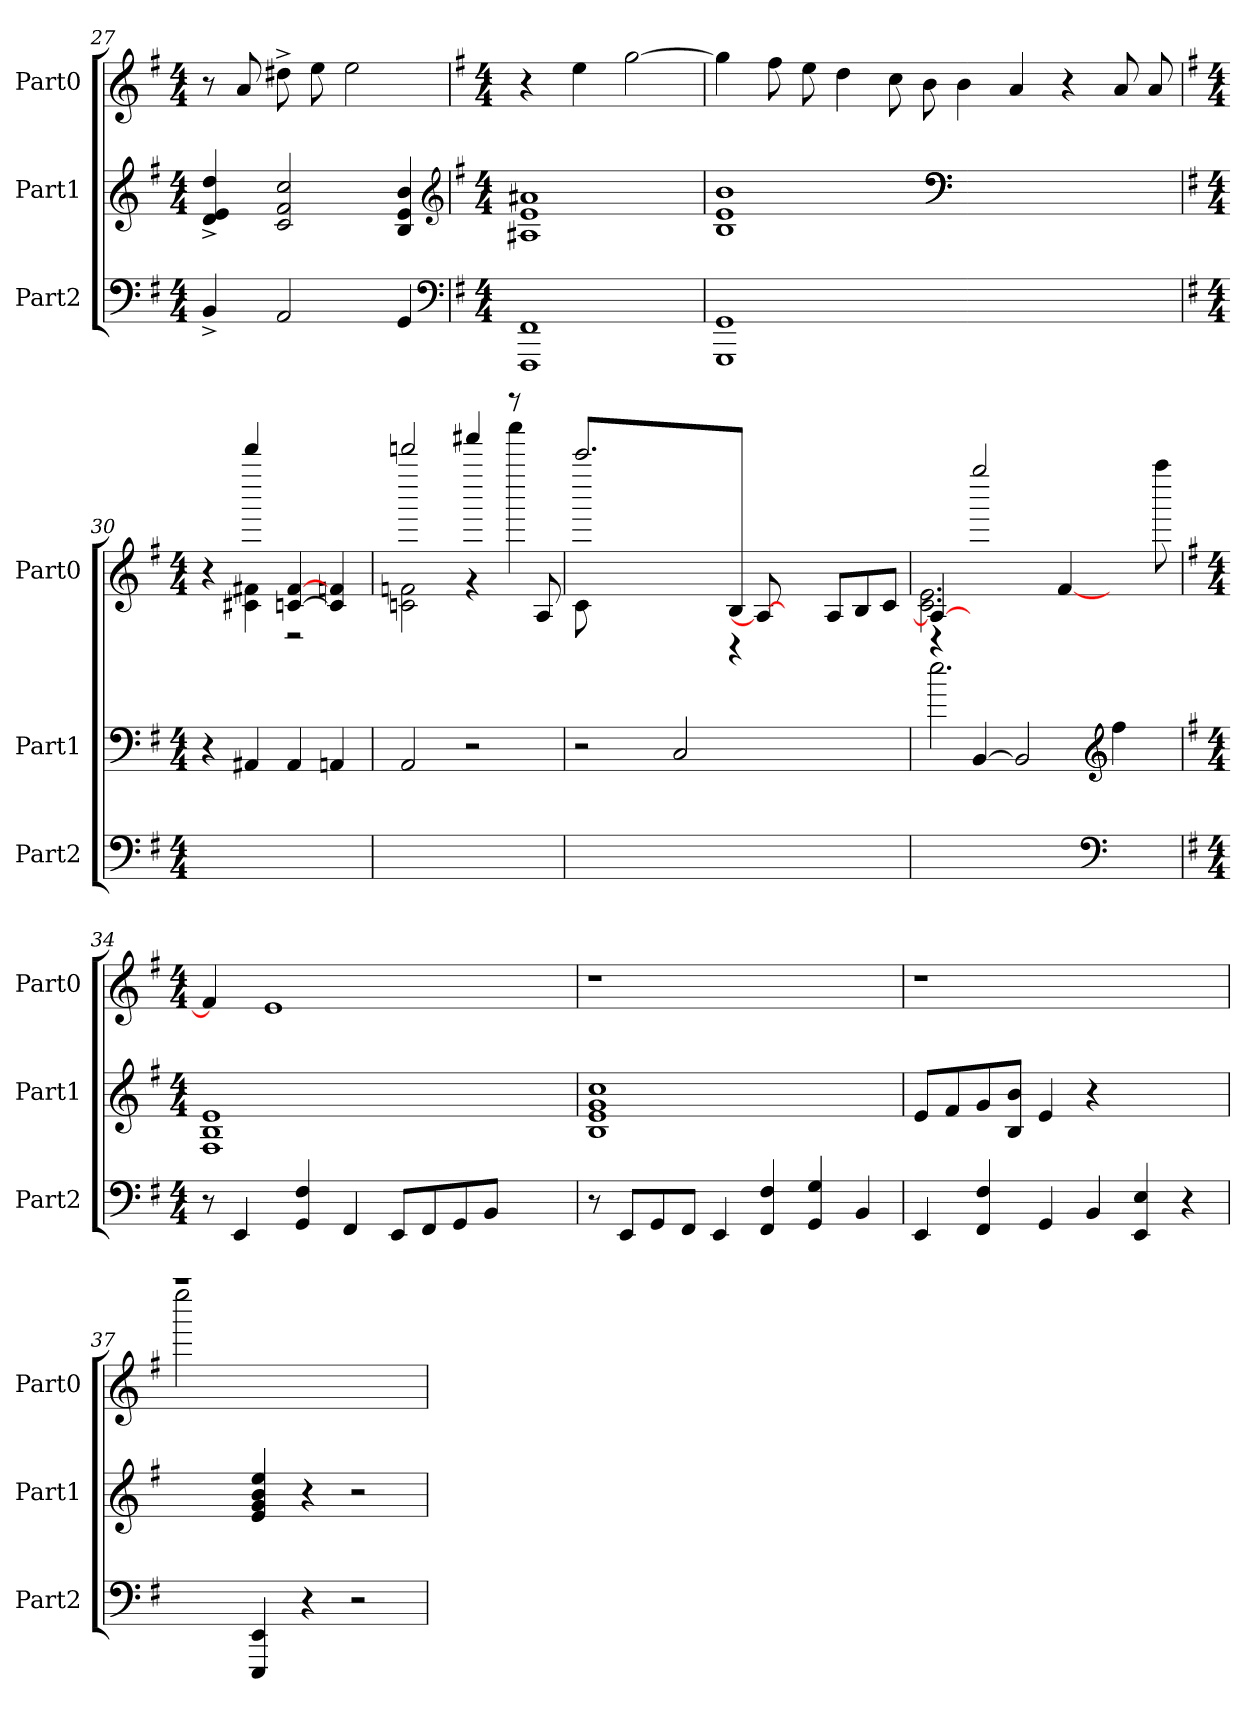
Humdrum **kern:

**kern	**kern	**kern
*part3	*part2	*part1
*staff3	*staff2	*staff1
*I"Part2	*I"Part1	*I"Part0
*I'Part2	*I'Part1	*I'Part0
*clefF4	*clefG2	*clefG2
*k[f#]	*k[f#]	*k[f#]
*M4/4	*M4/4	*M4/4
=27	=27	=27
4BB^>	4dd^> 4e^> 4d^>	8r
.	.	8a
2AA	2cc 2f# 2c	8dd#X^>
.	.	8ee
.	.	2ee
4GG	4b 4e 4B	.
*clefF4	*clefG2	*
!!LO:LB:g=z
=28	=28	=28
*k[f#]	*k[f#]	*k[f#]
*M4/4	*M4/4	*M4/4
*^	*^	*
1FF#	1FFF#	1e 1a#X	1A#X	4r
.	.	.	.	4ee
.	.	.	.	[2gg
=29	=29	=29	=29	=29
1GG	1GGG	1b	1B 1e	4gg]
.	.	.	.	8ff#
.	.	.	.	8ee
.	.	.	.	4dd
.	.	.	.	8cc
.	.	.	.	8b
*	*	*clefF4	*	*
4ryy	4ryy	4ryy	4ryy	4b
4ryy	4ryy	4ryy	4ryy	4a
4ryy	4ryy	4ryy	4ryy	4r
8ryy	8ryy	8ryy	8ryy	8a
8ryy	8ryy	8ryy	8ryy	8a
*v	*v	*	*	*
*	*v	*v	*
!!LO:LB:g=z
=30	=30	=30
*k[f#]	*k[f#]	*k[f#]
*M4/4	*M4/4	*M4/4
*	*	*^
1ryy	4r	4r	4ryy
.	4AA#X	4ddddd	4f#X 4c#X
.	4AA#	[4f# [4c	2r
.	4AAn	4fn 4c]	.
=31	=31	=31	=31
1ryy	2AA	2dddddn	2cn 2fn
.	2r	4fffff#X	4r
.	.	8r	4aaaaa
.	.	8A	.
=32	=32	=32	=32
1ryy	2r	2.ccccc	8c
.	.	.	8ryy
.	.	.	4ryy
.	2C	.	8ryy
.	.	.	8ryy
.	.	8BJ	4r
.	.	8A_	.
2ryy	2ryy	4ryy	2ryy
.	.	8AL	.
.	.	8B	.
8ryy	8ryy	8cJ	8ryy
=33	=33	=33	=33
*	*^	*	*
1ryy	4r	2.ee	4A_	2.c 2.e
.	[4BB	.	2gggg	.
.	2BB]	.	.	.
.	.	16ryy	[4f#	4ryy
.	.	8.ryy	.	.
*clefF4	*clefG2	*	*	*
4.ryy	4.ryy	4ff#	4ryy	4.ryy
.	.	8ryy	8aaaa	.
*	*v	*v	*	*
*	*	*v	*v
!!LO:LB:g=z
=34	=34	=34
*k[f#]	*k[f#]	*k[f#]
*M4/4	*M4/4	*M4/4
8r	1F# 1B 1e	4f#]
4EE	.	.
.	.	1e
4F# 4GG	.	.
4FF#	.	.
8EEL	.	.
8FF#	8ryy	.
8GG	8ryy	.
8BBJ	8ryy	8ryy
4ryy	4ryy	8ryy
.	.	8ryy
=35	=35	=35
*	*^	*
8r	1cc 1g 1e	1B	1r
8EEL	.	.	.
8GG	.	.	.
8FF#J	.	.	.
4EE	.	.	.
4F# 4FF#	.	.	.
4G 4GG	4ryy	4ryy	4ryy
4BB	4ryy	4ryy	4ryy
*	*v	*v	*
=36	=36	=36
4EE	8eL	1r
.	8f#	.
4F# 4FF#	8g	.
.	8b 8BJ	.
4GG	4e	.
4BB	4r	.
4E 4EE	2ryy	2ryy
4r	.	.
=37	=37	=37
*	*	*^
2ryy	2ryy	1r	2eeee
4EE 4EEE	4e 4g 4ee 4b	.	4ryy
4r	4r	.	4ryy
2r	2r	2ryy	2ryy
*	*	*v	*v
=	=	=
*-	*-	*-
